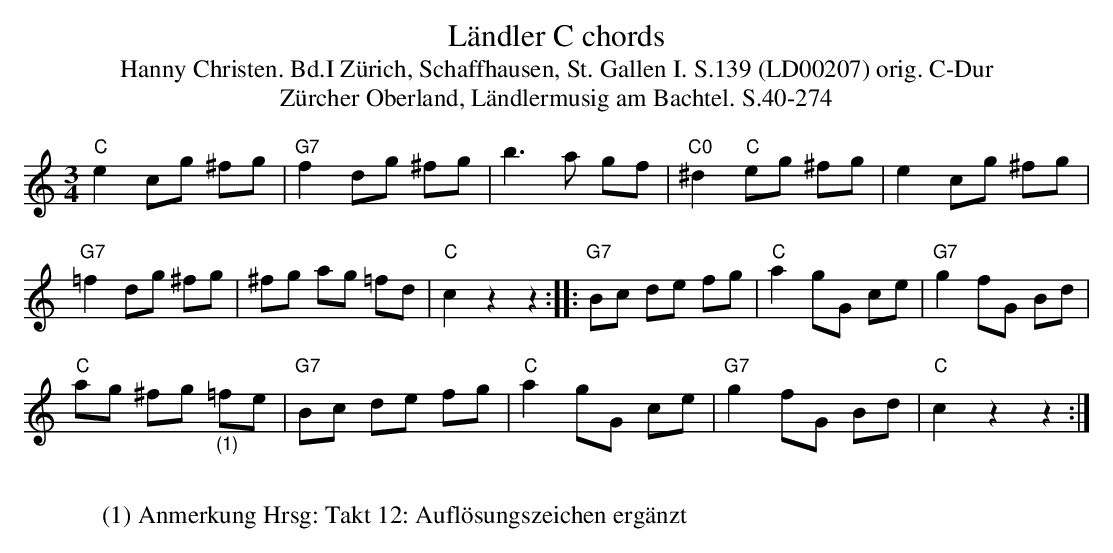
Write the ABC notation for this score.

X:1
T: L\"andler C chords
T:Hanny Christen. Bd.I Zürich, Schaffhausen, St. Gallen I. S.139 (LD00207) orig. C-Dur
T: Z\"urcher Oberland, L\"andlermusig am Bachtel. S.40-274
M:3/4
L:1/8
K:C %%MIDI gchordon
"C"e2cg ^fg | "G7"f2dg ^fg | b3a gf | "C0"^d2 "C"eg ^fg | e2cg ^fg |
"G7"=f2dg ^fg | ^fg ag =fd | "C"c2z2z2 :: "G7"Bc de fg | "C"a2gG ce | "G7"g2fG Bd |
"C"ag ^fg "_(1)"=fe | "G7"Bc de fg | "C"a2gG ce | "G7"g2fG Bd | "C"c2z2z2 :|
W:
W: (1) Anmerkung Hrsg: Takt 12: Aufl\"osungszeichen erg\"anzt
